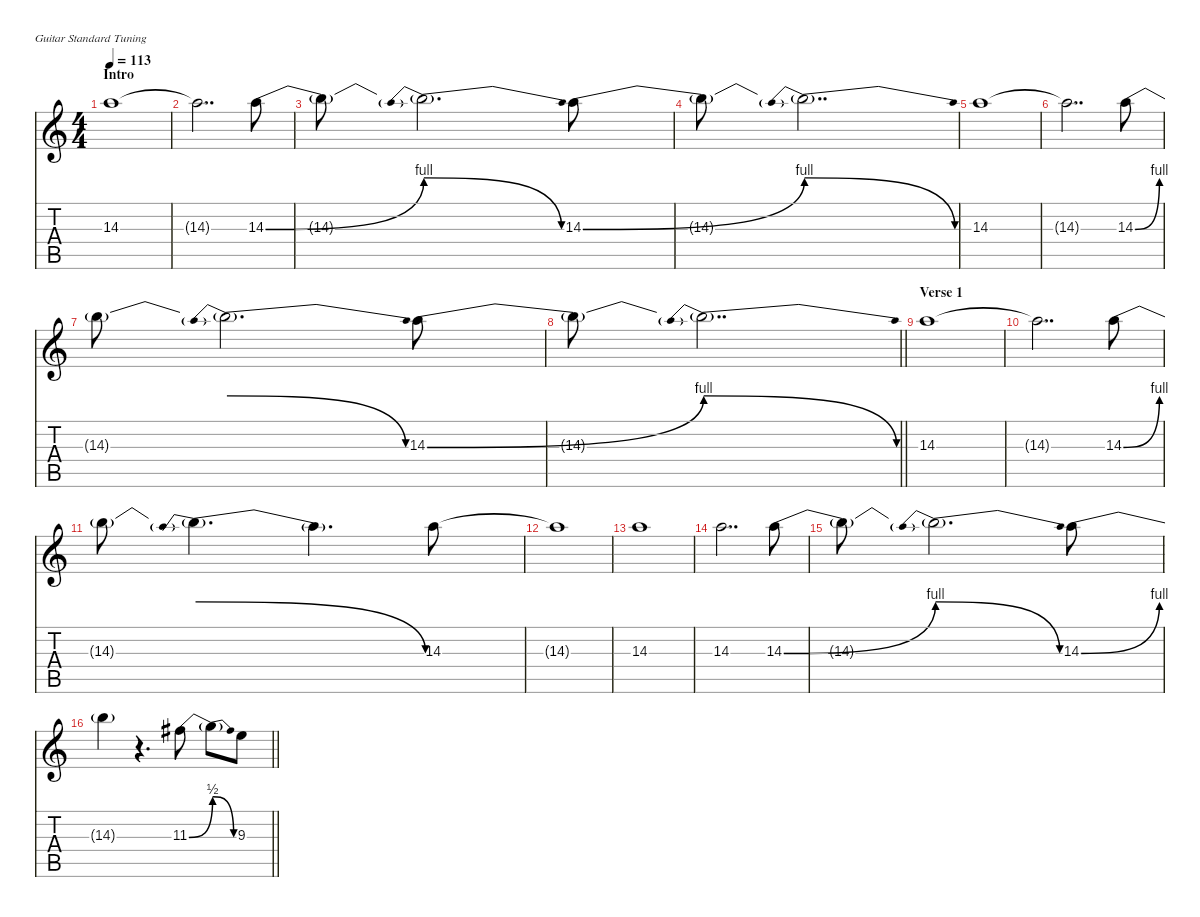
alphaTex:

\defaultSystemsLayout 4
\hideDynamics
\bracketExtendMode nobrackets
\singleTrackTrackNamePolicy hidden
\multiTrackTrackNamePolicy hidden
\firstSystemTrackNameMode fullname
\firstSystemTrackNameOrientation horizontal
\otherSystemsTrackNameOrientation horizontal
\track ("Guitar (rythm clean)" "el.guit.") {instrument overdrivenguitar}
\staff {score tabs}
\tuning (E4 B3 G3 D3 A2 E2)
\ts (4 4)
\section ("" "Intro")
\tempo 113
\clef g2
\ks c
14.3.1{dy mf instrument overdrivenguitar beam Down} |
14.3{t}.2{dd beam Down} 14.3{be (bend 0 0 15 4)}.8{beam Down} |
14.3{t}.8{beam Down} 14.3{be (prebendrelease 0 4 1.7999999999999998 0) t}.2{d beam Down} 14.3{be (bend 0 0 15 4)}.8{beam Down} |
14.3{t}.8{beam Down} 14.3{be (prebendrelease 0 4 1.2 0) t}.2{dd beam Down} |
14.3.1{beam Down} |
14.3{t}.2{dd beam Down} 14.3{be (bend 0 0 15 4)}.8{beam Down} |
14.3{t}.8{beam Down} 14.3{be (prebendrelease 0 4 1.7999999999999998 0) t}.2{d beam Down} 14.3{be (bend 0 0 15 4)}.8{beam Down} |
\barLineRight lightlight
14.3{t}.8{beam Down} 14.3{be (prebendrelease 0 4 1.2 0) t}.2{dd beam Down} |
\section ("" "Verse 1")
14.3.1{beam Down} |
14.3{t}.2{dd beam Down} 14.3{be (bend 0 0 15 4)}.8{beam Down} |
14.3{t}.8{beam Down} 14.3{be (prebendrelease 0 4 1.7999999999999998 0) t}.4{d beam Down} 14.3{t}.4{d beam Down} 14.3.8{beam Down} |
14.3{t}.1{beam Down} |
14.3.1{beam Down} |
14.3.2{dd beam Down} 14.3{be (bend 0 0 15 4)}.8{beam Down} |
14.3{t}.8{beam Down} 14.3{be (prebendrelease 0 4 1.7999999999999998 0) t}.2{d beam Down} 14.3{be (bend 0 0 15 4)}.8{beam Down} |
\barLineRight lightlight
14.3{t}.4{beam Down} r.4{d beam Down} 11.3{be (bend 0 0 16.2 2) acc #}.8{beam Down} 11.3{be (release 0 2 5.3999999999999995 0) t}.8{beam Down} 9.3.8{beam Down}
